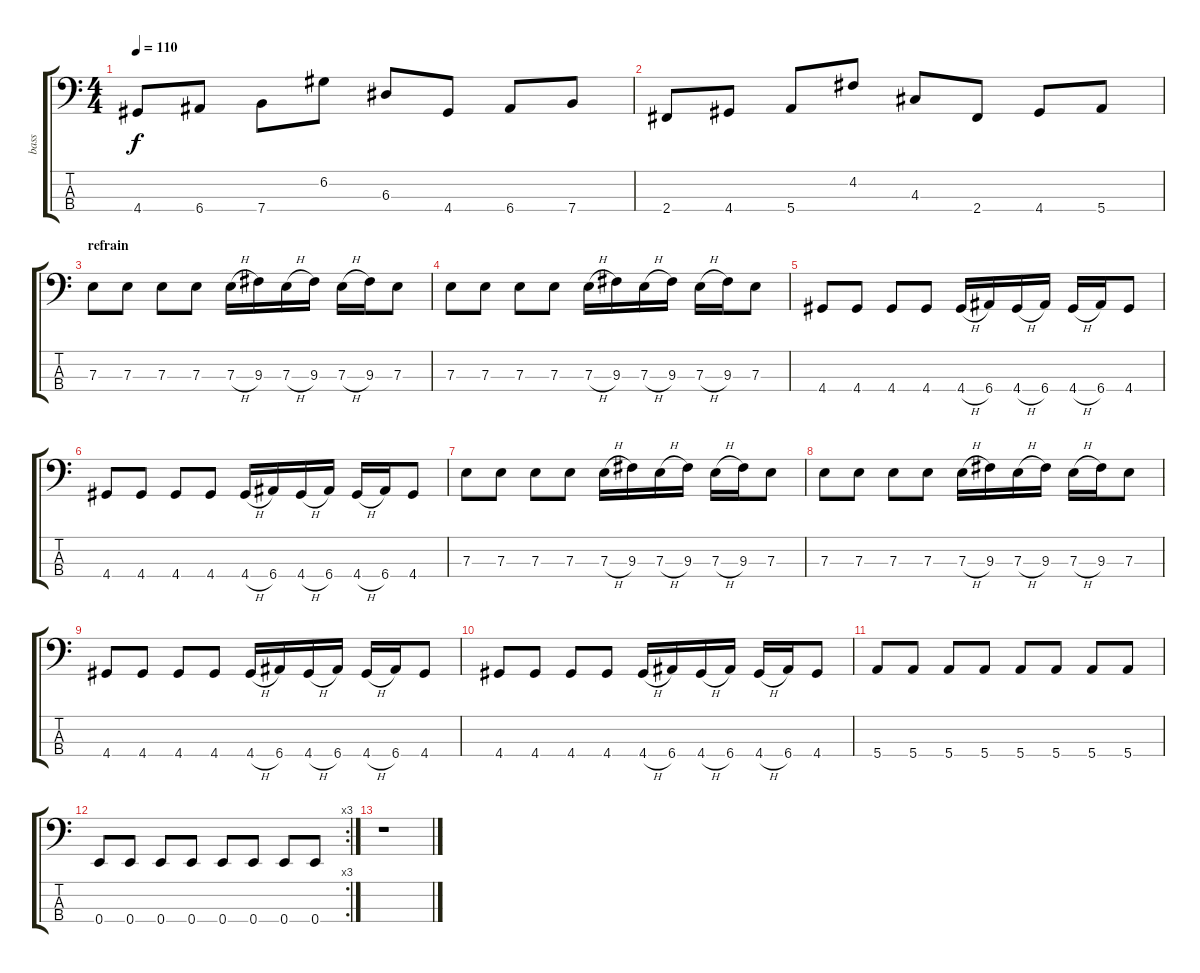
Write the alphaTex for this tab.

\track ("bass" "bass") {instrument electricbassfinger}
\staff {score tabs}
\tuning (G2 D2 A1 E1) {hide}
\ts (4 4)
\tempo 110
\clef f4
\ks c
4.4.8{dy f} 6.4.8 7.4.8 6.2.8 6.3.8 4.4.8 6.4.8 7.4.8 |
2.4.8 4.4.8 5.4.8 4.2.8 4.3.8 2.4.8 4.4.8 5.4.8 |
\section ("" "refrain")
7.3.8 7.3.8 7.3.8 7.3.8 7.3{h}.16 9.3.16 7.3{h}.16 9.3.16 7.3{h}.16 9.3.16 7.3.8 |
7.3.8 7.3.8 7.3.8 7.3.8 7.3{h}.16 9.3.16 7.3{h}.16 9.3.16 7.3{h}.16 9.3.16 7.3.8 |
4.4.8 4.4.8 4.4.8 4.4.8 4.4{h}.16 6.4.16 4.4{h}.16 6.4.16 4.4{h}.16 6.4.16 4.4.8 |
4.4.8 4.4.8 4.4.8 4.4.8 4.4{h}.16 6.4.16 4.4{h}.16 6.4.16 4.4{h}.16 6.4.16 4.4.8 |
7.3.8 7.3.8 7.3.8 7.3.8 7.3{h}.16 9.3.16 7.3{h}.16 9.3.16 7.3{h}.16 9.3.16 7.3.8 |
7.3.8 7.3.8 7.3.8 7.3.8 7.3{h}.16 9.3.16 7.3{h}.16 9.3.16 7.3{h}.16 9.3.16 7.3.8 |
4.4.8 4.4.8 4.4.8 4.4.8 4.4{h}.16 6.4.16 4.4{h}.16 6.4.16 4.4{h}.16 6.4.16 4.4.8 |
4.4.8 4.4.8 4.4.8 4.4.8 4.4{h}.16 6.4.16 4.4{h}.16 6.4.16 4.4{h}.16 6.4.16 4.4.8 |
5.4.8 5.4.8 5.4.8 5.4.8 5.4.8 5.4.8 5.4.8 5.4.8 |
\rc 3
0.4.8 0.4.8 0.4.8 0.4.8 0.4.8 0.4.8 0.4.8 0.4.8 |
r.1
